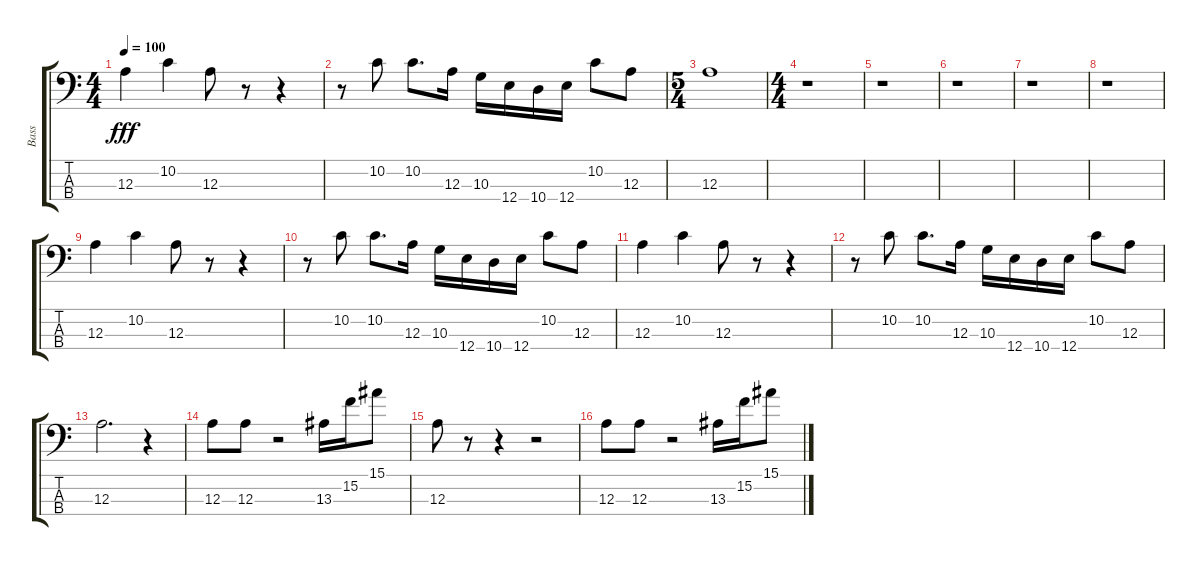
\track ("Bass" "Bass") {instrument electricbassfinger}
\staff {score tabs}
\tuning (G2 D2 A1 E1) {hide}
\ts (4 4)
\tempo 100
\clef f4
\ks c
12.3.4{dy fff} 10.2.4 12.3.8 r.8 r.4 |
r.8 10.2.8 10.2.8{d} 12.3.16 10.3.16 12.4.16 10.4.16 12.4.16 10.2.8 12.3.8 |
\ts (5 4)
12.3.1 |
\ts (4 4)
r.1 |
r.1 |
r.1 |
r.1 |
r.1 |
12.3.4 10.2.4 12.3.8 r.8 r.4 |
r.8 10.2.8 10.2.8{d} 12.3.16 10.3.16 12.4.16 10.4.16 12.4.16 10.2.8 12.3.8 |
12.3.4 10.2.4 12.3.8 r.8 r.4 |
r.8 10.2.8 10.2.8{d} 12.3.16 10.3.16 12.4.16 10.4.16 12.4.16 10.2.8 12.3.8 |
12.3.2{d} r.4 |
12.3.8 12.3.8 r.2 13.3.16 15.2.16 15.1.8 |
12.3.8 r.8 r.4 r.2 |
12.3.8 12.3.8 r.2 13.3.16 15.2.16 15.1.8
